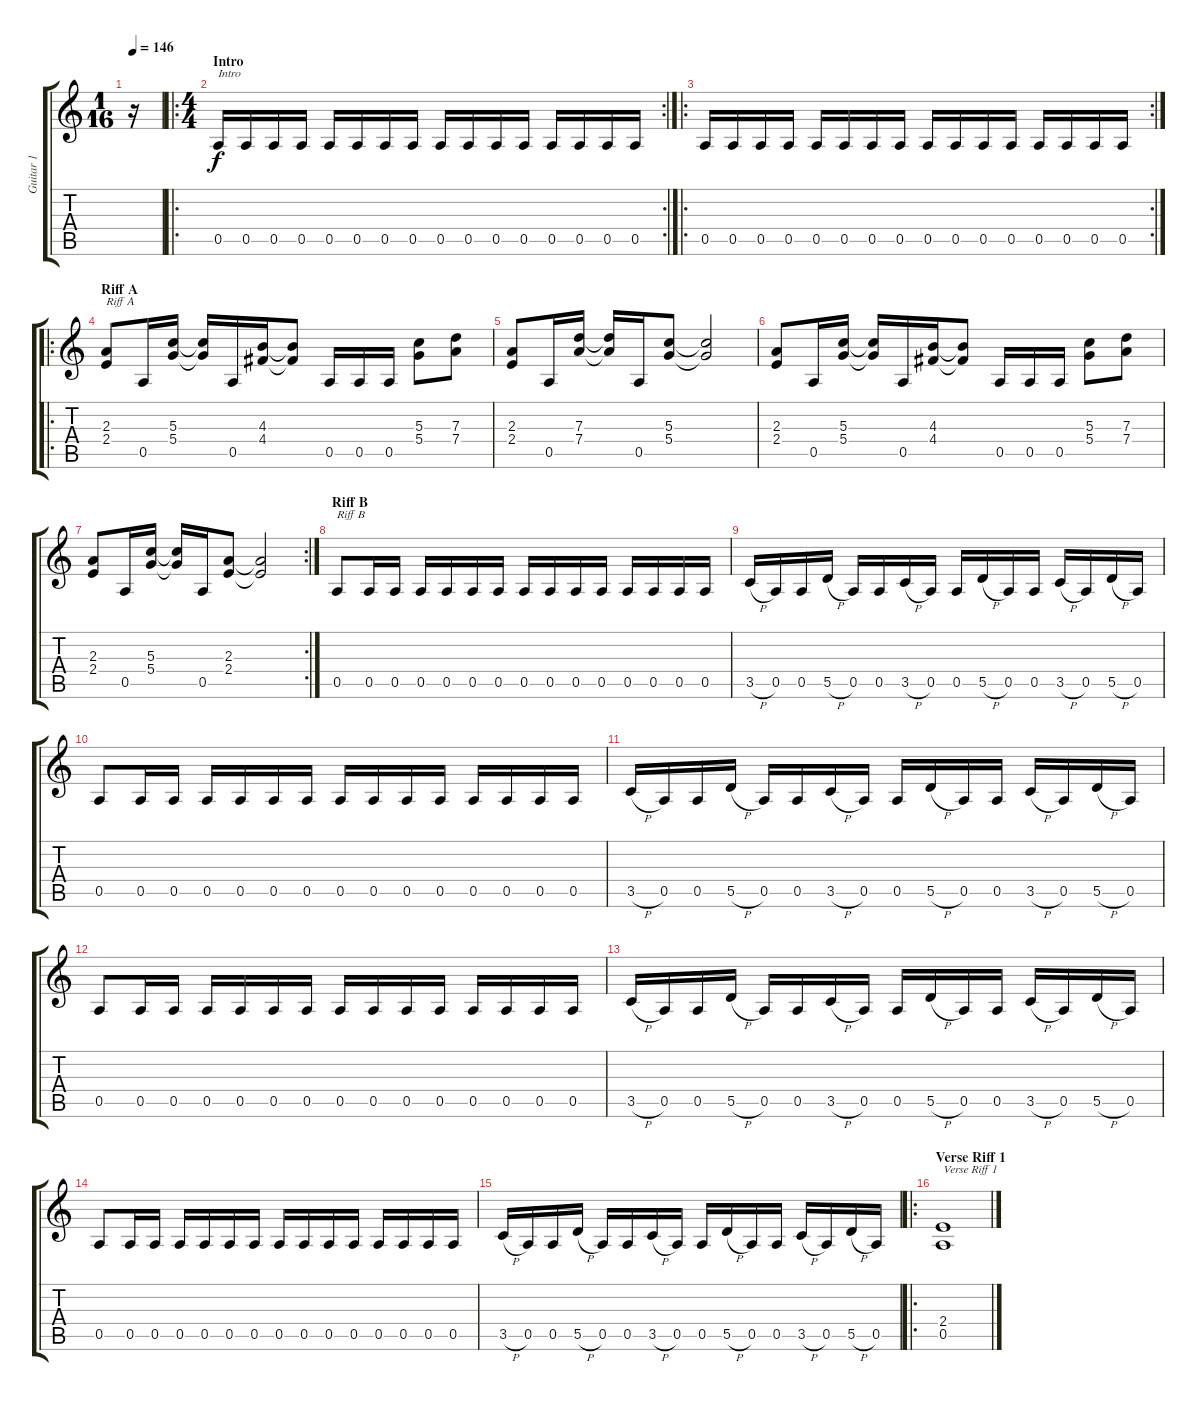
\track ("Guitar 1" "Guitar 1") {instrument distortionguitar}
\staff {score tabs}
\tuning (E4 B3 G3 D3 A2 E2) {hide}
\ts (1 16)
\tempo 146
\clef g2
\ks c
r.16{dy f instrument distortionguitar} |
\ro
\rc 2
\ts (4 4)
\section ("" "Intro")
0.5.16{txt "Intro"} 0.5.16 0.5.16 0.5.16 0.5.16 0.5.16 0.5.16 0.5.16 0.5.16 0.5.16 0.5.16 0.5.16 0.5.16 0.5.16 0.5.16 0.5.16 |
\ro
\rc 2
0.5.16 0.5.16 0.5.16 0.5.16 0.5.16 0.5.16 0.5.16 0.5.16 0.5.16 0.5.16 0.5.16 0.5.16 0.5.16 0.5.16 0.5.16 0.5.16 |
\ro
\section ("" "Riff A")
(2.3 2.4).8{txt "Riff A"} 0.5.16 (5.3 5.4).16 (5.3{t} 5.4{t}).16 0.5.16 (4.3 4.4).16 (4.3{t} 4.4{t}).8 0.5.16 0.5.16 0.5.16 (5.3 5.4).8 (7.3 7.4).8 |
(2.3 2.4).8 0.5.16 (7.3 7.4).16 (7.3{t} 7.4{t}).16 0.5.16 (5.3 5.4).8 (5.3{t} 5.4{t}).2 |
(2.3 2.4).8 0.5.16 (5.3 5.4).16 (5.3{t} 5.4{t}).16 0.5.16 (4.3 4.4).16 (4.3{t} 4.4{t}).8 0.5.16 0.5.16 0.5.16 (5.3 5.4).8 (7.3 7.4).8 |
\rc 2
(2.3 2.4).8 0.5.16 (5.3 5.4).16 (5.3{t} 5.4{t}).16 0.5.16 (2.3 2.4).8 (2.3{t} 2.4{t}).2 |
\section ("" "Riff B")
0.5.8{txt "Riff B"} 0.5.16 0.5.16 0.5.16 0.5.16 0.5.16 0.5.16 0.5.16 0.5.16 0.5.16 0.5.16 0.5.16 0.5.16 0.5.16 0.5.16 |
3.5{h}.16 0.5.16 0.5.16 5.5{h}.16 0.5.16 0.5.16 3.5{h}.16 0.5.16 0.5.16 5.5{h}.16 0.5.16 0.5.16 3.5{h}.16 0.5.16 5.5{h}.16 0.5.16 |
0.5.8 0.5.16 0.5.16 0.5.16 0.5.16 0.5.16 0.5.16 0.5.16 0.5.16 0.5.16 0.5.16 0.5.16 0.5.16 0.5.16 0.5.16 |
3.5{h}.16 0.5.16 0.5.16 5.5{h}.16 0.5.16 0.5.16 3.5{h}.16 0.5.16 0.5.16 5.5{h}.16 0.5.16 0.5.16 3.5{h}.16 0.5.16 5.5{h}.16 0.5.16 |
0.5.8 0.5.16 0.5.16 0.5.16 0.5.16 0.5.16 0.5.16 0.5.16 0.5.16 0.5.16 0.5.16 0.5.16 0.5.16 0.5.16 0.5.16 |
3.5{h}.16 0.5.16 0.5.16 5.5{h}.16 0.5.16 0.5.16 3.5{h}.16 0.5.16 0.5.16 5.5{h}.16 0.5.16 0.5.16 3.5{h}.16 0.5.16 5.5{h}.16 0.5.16 |
0.5.8 0.5.16 0.5.16 0.5.16 0.5.16 0.5.16 0.5.16 0.5.16 0.5.16 0.5.16 0.5.16 0.5.16 0.5.16 0.5.16 0.5.16 |
3.5{h}.16 0.5.16 0.5.16 5.5{h}.16 0.5.16 0.5.16 3.5{h}.16 0.5.16 0.5.16 5.5{h}.16 0.5.16 0.5.16 3.5{h}.16 0.5.16 5.5{h}.16 0.5.16 |
\ro
\section ("" "Verse Riff 1")
(2.4 0.5).1{txt "Verse Riff 1"}
